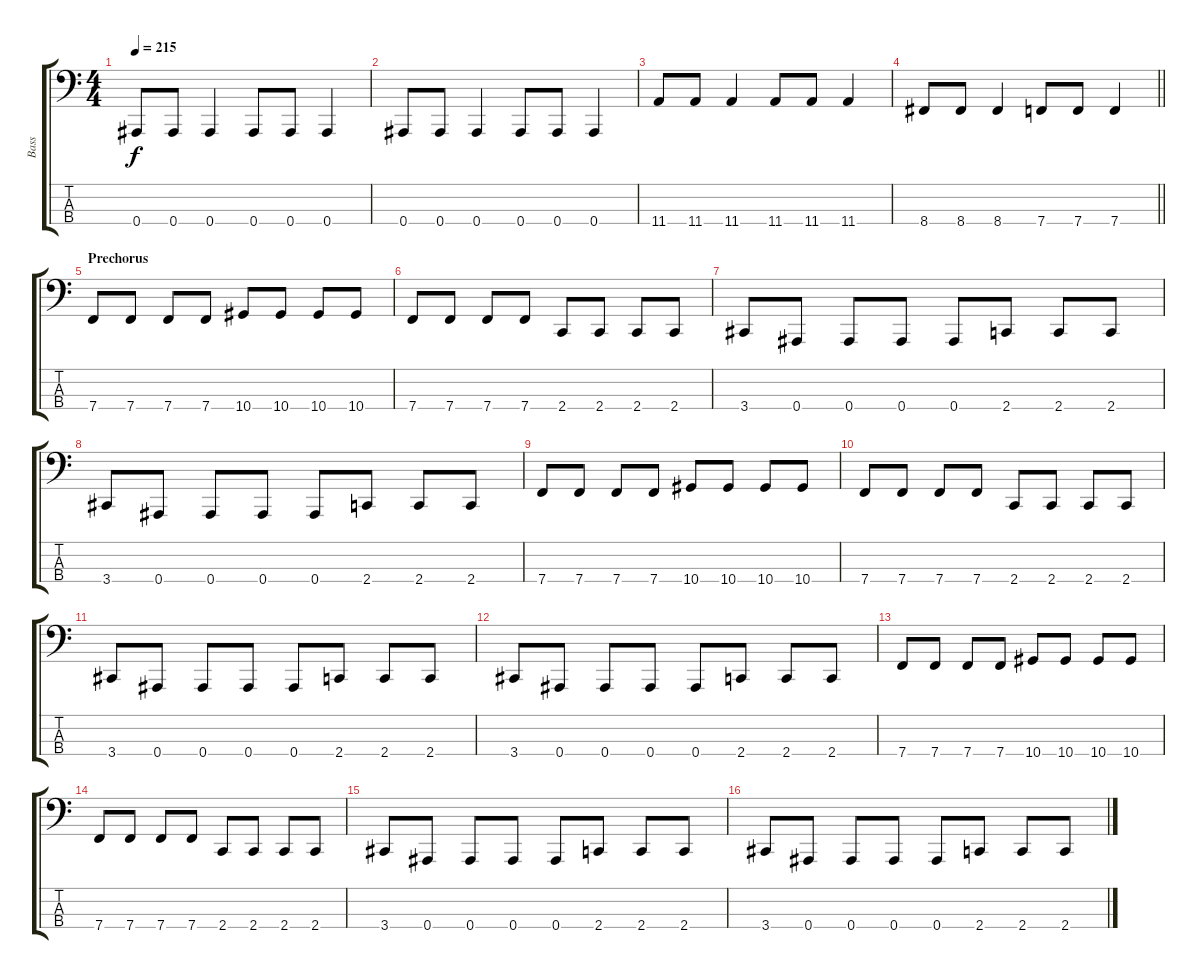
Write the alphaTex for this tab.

\track ("Bass" "Bass") {instrument electricbassfinger}
\staff {score tabs}
\tuning (Eb2 Bb1 F1 Bb0) {hide}
\ts (4 4)
\tempo 215
\clef f4
\ks c
0.4.8{dy f} 0.4.8 0.4.4 0.4.8 0.4.8 0.4.4 |
0.4.8 0.4.8 0.4.4 0.4.8 0.4.8 0.4.4 |
11.4.8 11.4.8 11.4.4 11.4.8 11.4.8 11.4.4 |
\barLineRight lightlight
8.4.8 8.4.8 8.4.4 7.4.8 7.4.8 7.4.4 |
\section ("" "Prechorus")
7.4.8 7.4.8 7.4.8 7.4.8 10.4.8 10.4.8 10.4.8 10.4.8 |
7.4.8 7.4.8 7.4.8 7.4.8 2.4.8 2.4.8 2.4.8 2.4.8 |
3.4.8 0.4.8 0.4.8 0.4.8 0.4.8 2.4.8 2.4.8 2.4.8 |
3.4.8 0.4.8 0.4.8 0.4.8 0.4.8 2.4.8 2.4.8 2.4.8 |
7.4.8 7.4.8 7.4.8 7.4.8 10.4.8 10.4.8 10.4.8 10.4.8 |
7.4.8 7.4.8 7.4.8 7.4.8 2.4.8 2.4.8 2.4.8 2.4.8 |
3.4.8 0.4.8 0.4.8 0.4.8 0.4.8 2.4.8 2.4.8 2.4.8 |
3.4.8 0.4.8 0.4.8 0.4.8 0.4.8 2.4.8 2.4.8 2.4.8 |
7.4.8 7.4.8 7.4.8 7.4.8 10.4.8 10.4.8 10.4.8 10.4.8 |
7.4.8 7.4.8 7.4.8 7.4.8 2.4.8 2.4.8 2.4.8 2.4.8 |
3.4.8 0.4.8 0.4.8 0.4.8 0.4.8 2.4.8 2.4.8 2.4.8 |
3.4.8 0.4.8 0.4.8 0.4.8 0.4.8 2.4.8 2.4.8 2.4.8
